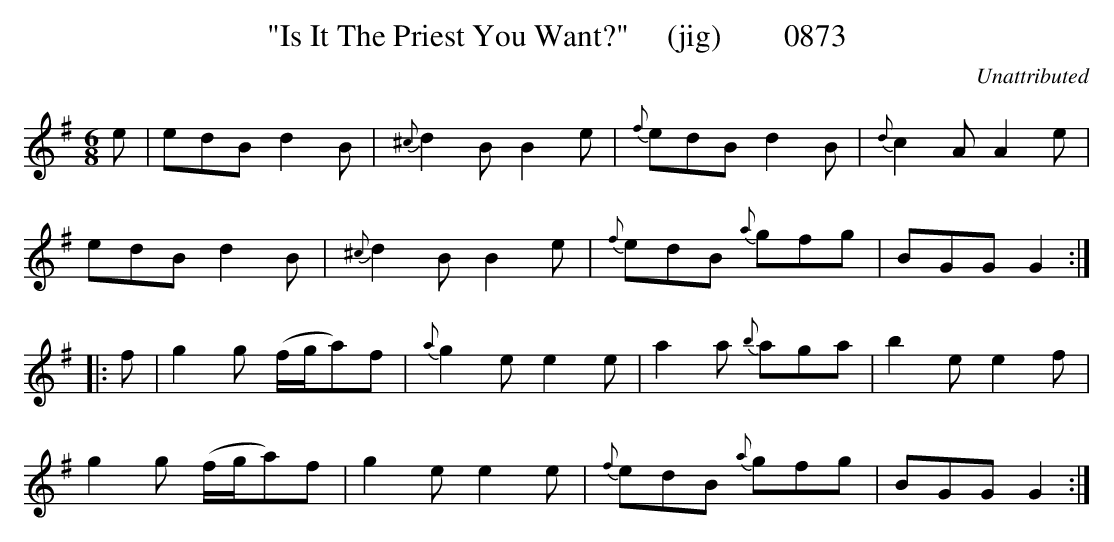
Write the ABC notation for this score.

X:1
T:"Is It The Priest You Want?"     (jig)        0873
C:Unattributed
BRENNAN June 2003 (HTTP://WWW.SOSYOURMOM.COM)
M:6/8
L:1/8
K:G
e|edB d2B|{^c}d2B B2e|{f}edB d2B|{d}c2A A2e|
edB d2B|{^c}d2B B2e|{f}edB {a}gfg|BGG G2:|
|:f|g2g (f/2g/2a)f|{a}g2e e2e|a2a {b}aga|b2e e2f|
g2g (f/2g/2a)f|g2e e2e|{f}edB {a}gfg|BGG G2:|
